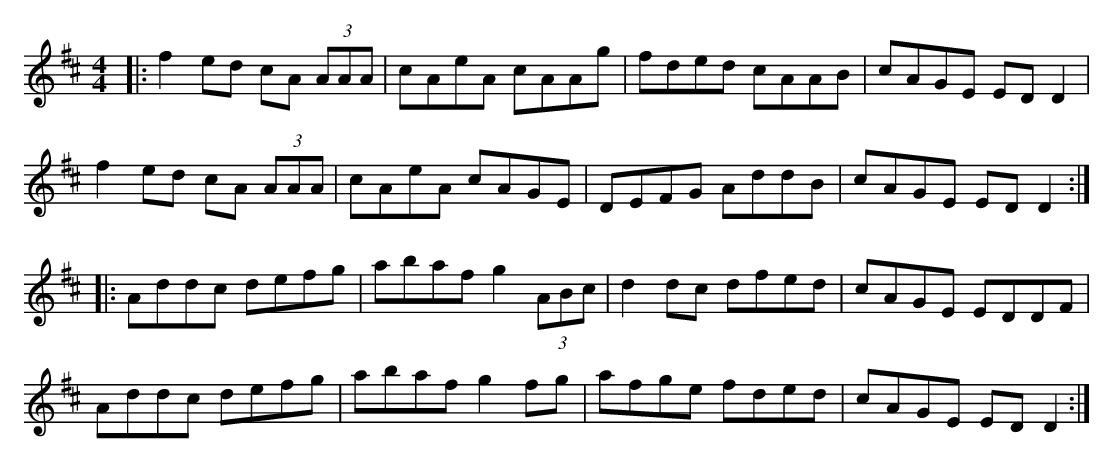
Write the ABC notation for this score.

X:1
M:4/4
K:D
|:f2ed cA (3AAA|cAeA cAAg|fded cAAB|cAGE EDD2|
f2ed cA (3AAA|cAeA cAGE|DEFG AddB|cAGE EDD2:|
|:Addc defg|abaf g2 (3ABc|d2dc dfed|cAGE EDDF|
Addc defg|abaf g2fg|afge fded|cAGE EDD2:|
